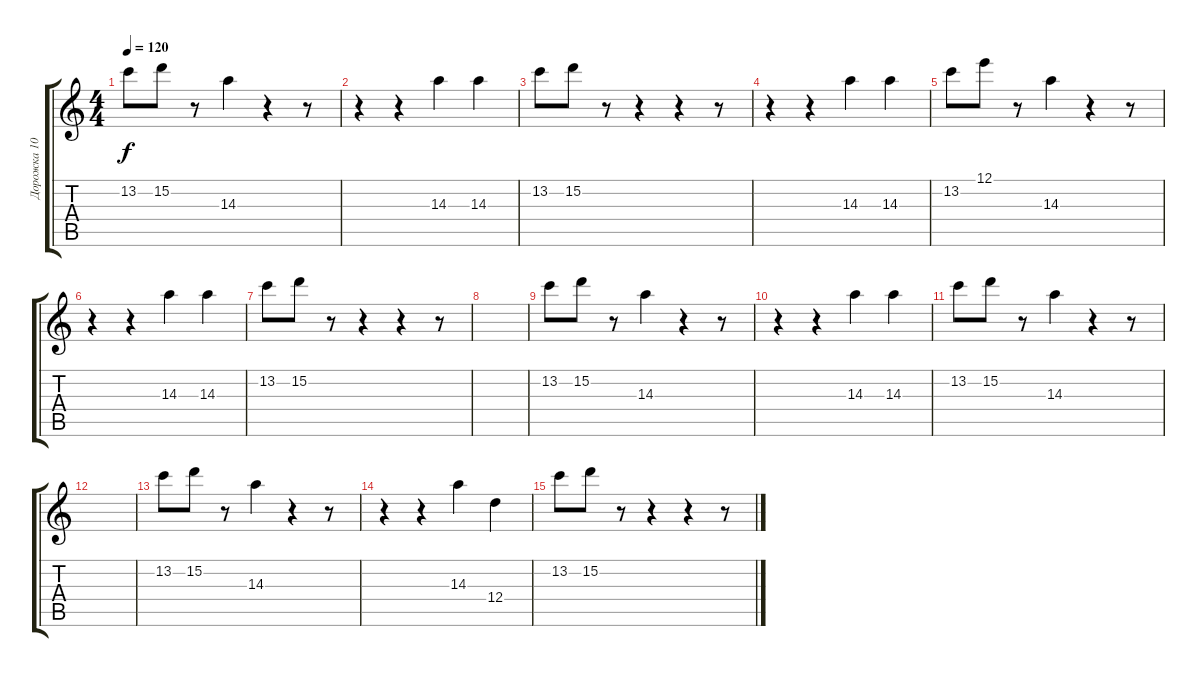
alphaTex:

\track ("Дорожка 10" "Дорожка 10") {instrument distortionguitar}
\staff {score tabs}
\tuning (E4 B3 G3 D3 A2 D2) {hide}
\ts (4 4)
\tempo 120
\clef g2
\ks c
13.2.8{dy f} 15.2.8 r.8 14.3.4 r.4 r.8 |
r.4 r.4 14.3.4 14.3.4 |
13.2.8 15.2.8 r.8 r.4 r.4 r.8 |
r.4 r.4 14.3.4 14.3.4 |
13.2.8 12.1.8 r.8 14.3.4 r.4 r.8 |
r.4 r.4 14.3.4 14.3.4 |
13.2.8 15.2.8 r.8 r.4 r.4 r.8 |
|
13.2.8 15.2.8 r.8 14.3.4 r.4 r.8 |
r.4 r.4 14.3.4 14.3.4 |
13.2.8 15.2.8 r.8 14.3.4 r.4 r.8 |
|
13.2.8 15.2.8 r.8 14.3.4 r.4 r.8 |
r.4 r.4 14.3.4 12.4.4 |
13.2.8 15.2.8 r.8 r.4 r.4 r.8
